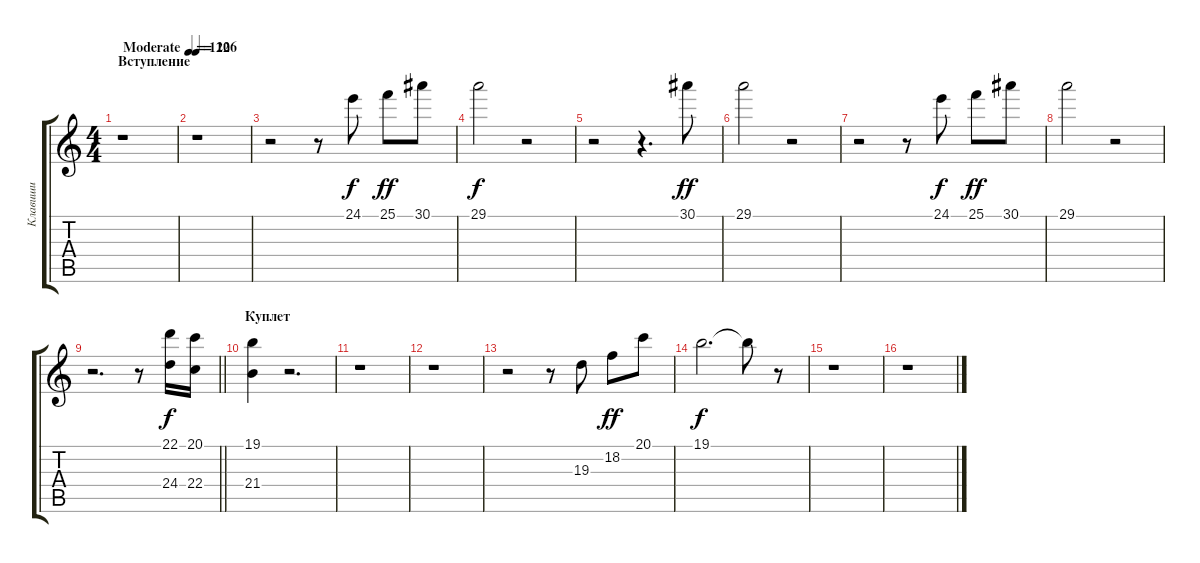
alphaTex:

\track ("Клавиши" "Клавиши") {instrument acousticgrandpiano}
\staff {score tabs}
\tuning (E4 B3 G3 D3 A2 E2) {hide}
\ts (4 4)
\section ("" "Вступление")
\tempo (120 "Moderate")
\clef g2
\ks c
r.1{dy f instrument acousticgrandpiano} |
\tempo 126
r.1 |
r.2 r.8 24.1.8 25.1.8{dy ff} 30.1.8 |
29.1.2{dy f} r.2 |
r.2 r.4{d} 30.1.8{dy ff} |
29.1.2 r.2 |
r.2 r.8 24.1.8{dy f} 25.1.8{dy ff} 30.1.8 |
29.1.2 r.2 |
\barLineRight lightlight
r.2{d} r.8 (22.1 24.4).16{dy f} (20.1 22.4).16 |
\section ("" "Куплет")
(19.1 21.4).4 r.2{d} |
r.1 |
r.1 |
r.2 r.8 19.3.8 18.2.8{dy ff} 20.1.8 |
19.1.2{d dy f} 19.1{t}.8 r.8 |
r.1 |
r.1
